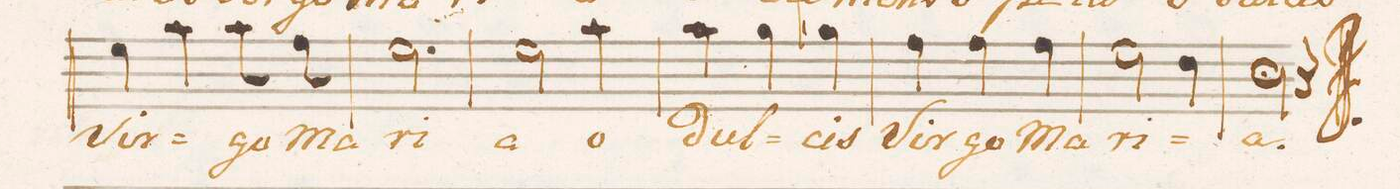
**kern	**text
*I"Alto.	*
*clefC3	*
*k[b-e-]	*
*M3/4	*
4f\	Vir-
4b-\	.
8b-\	-go
8g\	Ma-
=60	=60
2.f\	-ri-
=61	=61
2f\	-a
4b-\	o
=62	=62
4b-\	dul-
4a\	.
4a-X\	-cis
=63	=63
4g\	Vir-
4g\	-go
4g\	Ma-
=64	=64
2f\	-ri-
4e-\	.
=65	=65
2d\	-a.
4r	.
==	==
*-	*-
